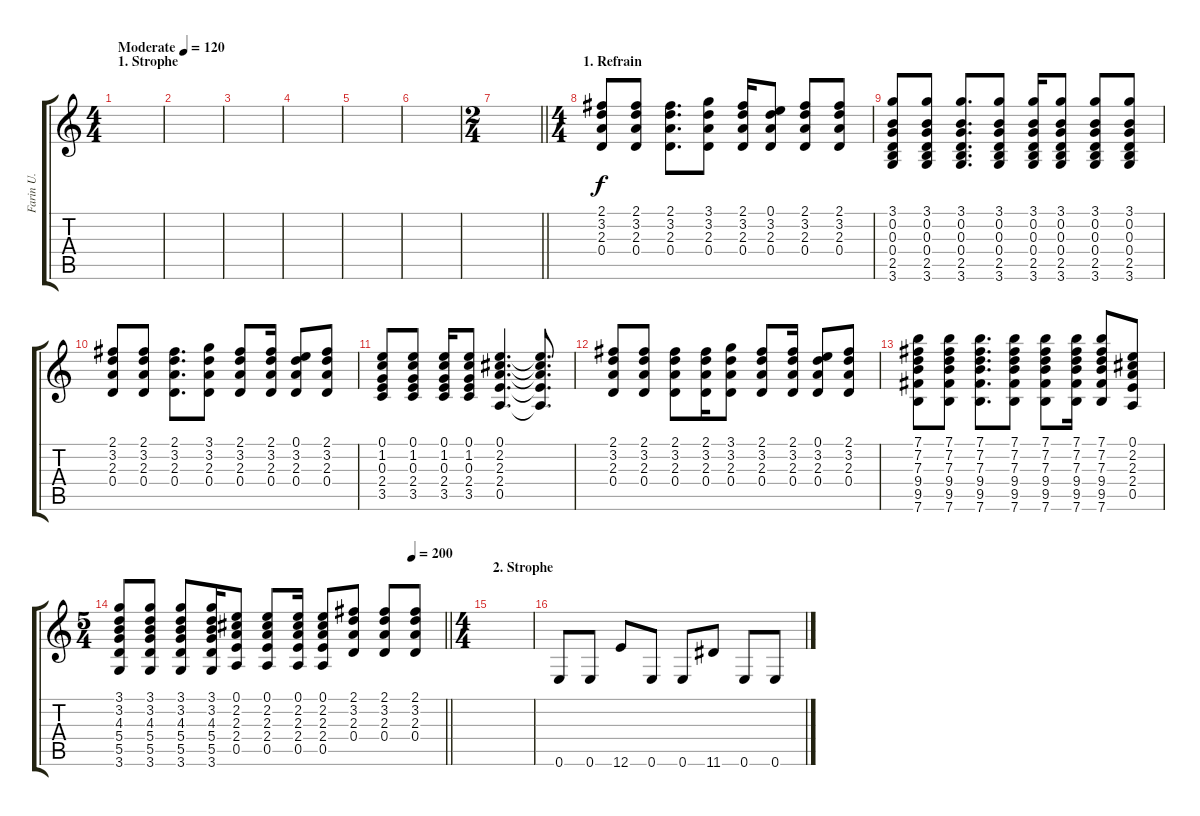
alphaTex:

\track ("Farin U." "Farin U.") {instrument distortionguitar}
\staff {score tabs}
\tuning (E4 B3 G3 D3 A2 E2) {hide}
\ts (4 4)
\section ("" "1. Strophe")
\tempo (120 "Moderate")
\clef g2
\ks c
|
|
|
|
|
|
\ts (2 4)
\barLineRight lightlight
|
\ts (4 4)
\section ("" "1. Refrain")
(2.1 3.2 2.3 0.4).8 (2.1 3.2 2.3 0.4).8 (2.1 3.2 2.3 0.4).8{d} (3.1 3.2 2.3 0.4).8 (2.1 3.2 2.3 0.4).16 (0.1 3.2 2.3 0.4).8 (2.1 3.2 2.3 0.4).8 (2.1 3.2 2.3 0.4).8 |
(3.1 0.2 0.3 0.4 2.5 3.6).8 (3.1 0.2 0.3 0.4 2.5 3.6).8 (3.1 0.2 0.3 0.4 2.5 3.6).8{d} (3.1 0.2 0.3 0.4 2.5 3.6).8 (3.1 0.2 0.3 0.4 2.5 3.6).16 (3.1 0.2 0.3 0.4 2.5 3.6).8 (3.1 0.2 0.3 0.4 2.5 3.6).8 (3.1 0.2 0.3 0.4 2.5 3.6).8 |
(2.1 3.2 2.3 0.4).8 (2.1 3.2 2.3 0.4).8 (2.1 3.2 2.3 0.4).8{d} (3.1 3.2 2.3 0.4).8 (2.1 3.2 2.3 0.4).8 (2.1 3.2 2.3 0.4).16 (0.1 3.2 2.3 0.4).8 (2.1 3.2 2.3 0.4).8 |
(0.1 1.2 0.3 2.4 3.5).8 (0.1 1.2 0.3 2.4 3.5).8 (0.1 1.2 0.3 2.4 3.5).16 (0.1 1.2 0.3 2.4 3.5).8 (0.1 2.2 2.3 2.4 0.5).4{d} (0.1{t} 2.2{t} 2.3{t} 2.4{t} 0.5{t}).8{d} |
(2.1 3.2 2.3 0.4).8 (2.1 3.2 2.3 0.4).8 (2.1 3.2 2.3 0.4).8 (2.1 3.2 2.3 0.4).16 (3.1 3.2 2.3 0.4).8 (2.1 3.2 2.3 0.4).8 (2.1 3.2 2.3 0.4).16 (0.1 3.2 2.3 0.4).8 (2.1 3.2 2.3 0.4).8 |
(7.1 7.2 7.3 9.4 9.5 7.6).8 (7.1 7.2 7.3 9.4 9.5 7.6).8 (7.1 7.2 7.3 9.4 9.5 7.6).8{d} (7.1 7.2 7.3 9.4 9.5 7.6).8 (7.1 7.2 7.3 9.4 9.5 7.6).8 (7.1 7.2 7.3 9.4 9.5 7.6).16 (7.1 7.2 7.3 9.4 9.5 7.6).8 (0.1 2.2 2.3 2.4 0.5).8 |
\ts (5 4)
\tempo (200 0.9)
\barLineRight lightlight
(3.1 3.2 4.3 5.4 5.5 3.6).8 (3.1 3.2 4.3 5.4 5.5 3.6).8 (3.1 3.2 4.3 5.4 5.5 3.6).8 (3.1 3.2 4.3 5.4 5.5 3.6).16 (0.1 2.2 2.3 2.4 0.5).8 (0.1 2.2 2.3 2.4 0.5).8 (0.1 2.2 2.3 2.4 0.5).16 (0.1 2.2 2.3 2.4 0.5).8 (2.1 3.2 2.3 0.4).8 (2.1 3.2 2.3 0.4).8 (2.1 3.2 2.3 0.4).8 |
\ts (4 4)
\section ("" "2. Strophe")
|
0.6.8 0.6.8 12.6.8 0.6.8 0.6.8 11.6.8 0.6.8 0.6.8
